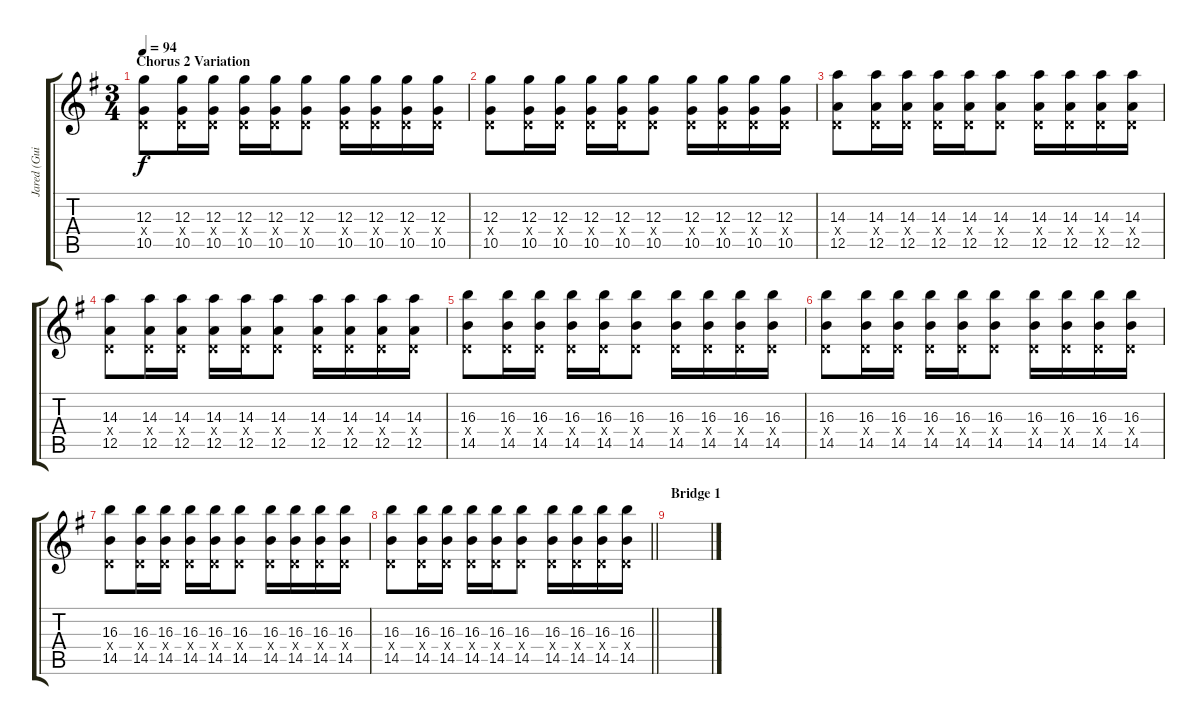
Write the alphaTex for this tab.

\track ("Jared (Guitar 2)" "Jared (Gui") {instrument overdrivenguitar}
\staff {score tabs}
\tuning (E4 B3 G3 D3 A2 E2) {hide}
\ts (3 4)
\section ("" "Chorus 2 Variation")
\tempo 94
\clef g2
\ks g
(12.3 0.4{x} 10.5).8{dy f} (12.3 0.4{x} 10.5).16 (12.3 0.4{x} 10.5).16 (12.3 0.4{x} 10.5).16 (12.3 0.4{x} 10.5).16 (12.3 0.4{x} 10.5).8 (12.3 0.4{x} 10.5).16 (12.3 0.4{x} 10.5).16 (12.3 0.4{x} 10.5).16 (12.3 0.4{x} 10.5).16 |
(12.3 0.4{x} 10.5).8 (12.3 0.4{x} 10.5).16 (12.3 0.4{x} 10.5).16 (12.3 0.4{x} 10.5).16 (12.3 0.4{x} 10.5).16 (12.3 0.4{x} 10.5).8 (12.3 0.4{x} 10.5).16 (12.3 0.4{x} 10.5).16 (12.3 0.4{x} 10.5).16 (12.3 0.4{x} 10.5).16 |
(14.3 0.4{x} 12.5).8 (14.3 0.4{x} 12.5).16 (14.3 0.4{x} 12.5).16 (14.3 0.4{x} 12.5).16 (14.3 0.4{x} 12.5).16 (14.3 0.4{x} 12.5).8 (14.3 0.4{x} 12.5).16 (14.3 0.4{x} 12.5).16 (14.3 0.4{x} 12.5).16 (14.3 0.4{x} 12.5).16 |
(14.3 0.4{x} 12.5).8 (14.3 0.4{x} 12.5).16 (14.3 0.4{x} 12.5).16 (14.3 0.4{x} 12.5).16 (14.3 0.4{x} 12.5).16 (14.3 0.4{x} 12.5).8 (14.3 0.4{x} 12.5).16 (14.3 0.4{x} 12.5).16 (14.3 0.4{x} 12.5).16 (14.3 0.4{x} 12.5).16 |
(16.3 0.4{x} 14.5).8 (16.3 0.4{x} 14.5).16 (16.3 0.4{x} 14.5).16 (16.3 0.4{x} 14.5).16 (16.3 0.4{x} 14.5).16 (16.3 0.4{x} 14.5).8 (16.3 0.4{x} 14.5).16 (16.3 0.4{x} 14.5).16 (16.3 0.4{x} 14.5).16 (16.3 0.4{x} 14.5).16 |
(16.3 0.4{x} 14.5).8 (16.3 0.4{x} 14.5).16 (16.3 0.4{x} 14.5).16 (16.3 0.4{x} 14.5).16 (16.3 0.4{x} 14.5).16 (16.3 0.4{x} 14.5).8 (16.3 0.4{x} 14.5).16 (16.3 0.4{x} 14.5).16 (16.3 0.4{x} 14.5).16 (16.3 0.4{x} 14.5).16 |
(16.3 0.4{x} 14.5).8 (16.3 0.4{x} 14.5).16 (16.3 0.4{x} 14.5).16 (16.3 0.4{x} 14.5).16 (16.3 0.4{x} 14.5).16 (16.3 0.4{x} 14.5).8 (16.3 0.4{x} 14.5).16 (16.3 0.4{x} 14.5).16 (16.3 0.4{x} 14.5).16 (16.3 0.4{x} 14.5).16 |
\barLineRight lightlight
(16.3 0.4{x} 14.5).8 (16.3 0.4{x} 14.5).16 (16.3 0.4{x} 14.5).16 (16.3 0.4{x} 14.5).16 (16.3 0.4{x} 14.5).16 (16.3 0.4{x} 14.5).8 (16.3 0.4{x} 14.5).16 (16.3 0.4{x} 14.5).16 (16.3 0.4{x} 14.5).16 (16.3 0.4{x} 14.5).16 |
\section ("" "Bridge 1")
